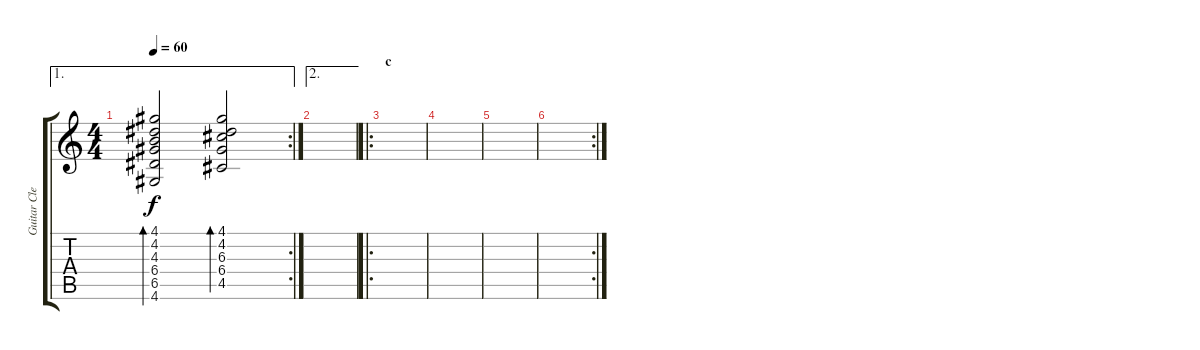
\track ("Guitar Clean" "Guitar Cle") {instrument acousticguitarsteel}
\staff {score tabs}
\tuning (E4 B3 G3 D3 A2 E2) {hide}
\ae 1
\rc 2
\ts (4 4)
\tempo 60
\clef g2
\ks c
(4.1 4.2 4.3 6.4 6.5 4.6).2{bd 480 dy f} (4.1 4.2 6.3 6.4 4.5).2{bd 480} |
\ae 2
|
\ro
\section ("" "c")
|
|
|
\rc 2
